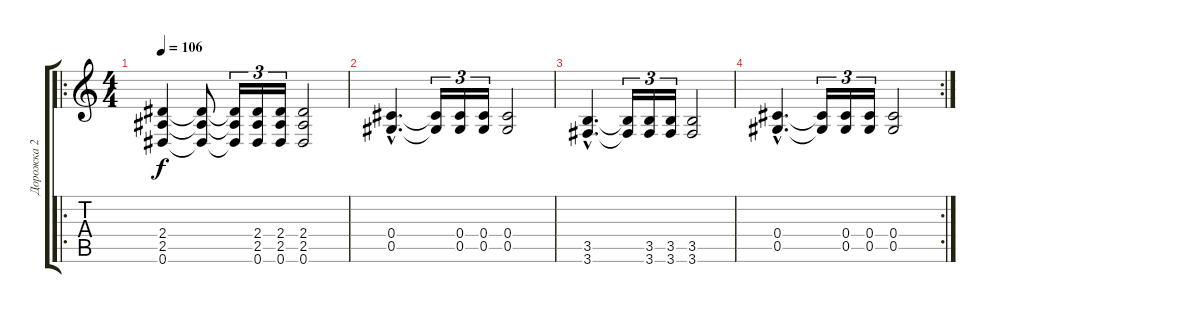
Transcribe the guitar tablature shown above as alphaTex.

\track ("Дорожка 2" "Дорожка 2") {instrument distortionguitar}
\staff {score tabs}
\tuning (Eb4 Bb3 Gb3 Db3 Ab2 Eb2) {hide}
\ro
\ts (4 4)
\tempo 106
\clef g2
\ks c
(2.4 2.5 0.6).4{dy f} (2.4{t} 2.5{t} 0.6{t}).8 (2.4{t} 2.5{t} 0.6{t}).16{tu (3 2)} (2.4 2.5 0.6).16{tu (3 2)} (2.4 2.5 0.6).16{tu (3 2)} (2.4 2.5 0.6).2 |
(0.4{hac} 0.5{hac}).4{d} (0.4{t} 0.5{t}).16{tu (3 2)} (0.4 0.5).16{tu (3 2)} (0.4 0.5).16{tu (3 2)} (0.4 0.5).2 |
(3.5{hac} 3.6{hac}).4{d} (3.5{t} 3.6{t}).16{tu (3 2)} (3.5 3.6).16{tu (3 2)} (3.5 3.6).16{tu (3 2)} (3.5 3.6).2 |
\rc 2
(0.4{hac} 0.5{hac}).4{d} (0.4{t} 0.5{t}).16{tu (3 2)} (0.4 0.5).16{tu (3 2)} (0.4 0.5).16{tu (3 2)} (0.4 0.5).2
